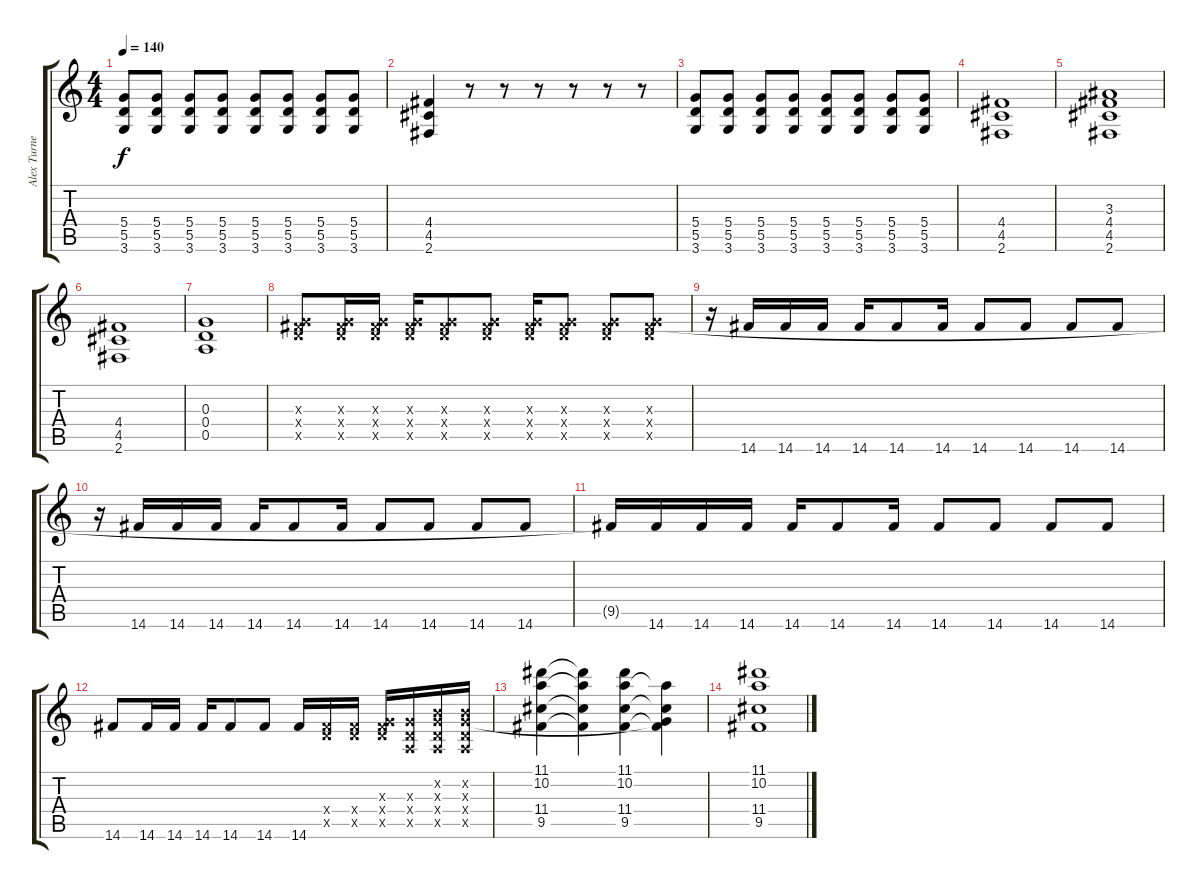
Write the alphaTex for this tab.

\track ("Alex Turner" "Alex Turne") {instrument overdrivenguitar}
\staff {score tabs}
\tuning (E4 B3 G3 D3 A2 E2) {hide}
\ts (4 4)
\tempo 140
\clef g2
\ks c
(5.4 5.5 3.6).8{dy f} (5.4 5.5 3.6).8 (5.4 5.5 3.6).8 (5.4 5.5 3.6).8 (5.4 5.5 3.6).8 (5.4 5.5 3.6).8 (5.4 5.5 3.6).8 (5.4 5.5 3.6).8 |
(4.4 4.5 2.6).4 r.8 r.8 r.8 r.8 r.8 r.8 |
(5.4 5.5 3.6).8 (5.4 5.5 3.6).8 (5.4 5.5 3.6).8 (5.4 5.5 3.6).8 (5.4 5.5 3.6).8 (5.4 5.5 3.6).8 (5.4 5.5 3.6).8 (5.4 5.5 3.6).8 |
(4.4 4.5 2.6).1 |
(3.3 4.4 4.5 2.6).1 |
(4.4 4.5 2.6).1 |
(0.3 0.4 0.5).1 |
(0.3{x} 0.4{x} 9.5{x}).8 (0.3{x} 0.4{x} 9.5{x}).16 (0.3{x} 0.4{x} 9.5{x}).16 (0.3{x} 0.4{x} 9.5{x}).16 (0.3{x} 0.4{x} 9.5{x}).8 (0.3{x} 0.4{x} 9.5{x}).8 (0.3{x} 0.4{x} 9.5{x}).16 (0.3{x} 0.4{x} 9.5{x}).8 (0.3{x} 0.4{x} 9.5{x}).8 (0.3{x} 0.4{x} 9.5{x}).8 |
r.16 14.6.16 14.6.16 14.6.16 14.6.16 14.6.8 14.6.16 14.6.8 14.6.8 14.6.8 14.6.8 |
r.16 14.6.16 14.6.16 14.6.16 14.6.16 14.6.8 14.6.16 14.6.8 14.6.8 14.6.8 14.6.8 |
9.5{t}.16 14.6.16 14.6.16 14.6.16 14.6.16 14.6.8 14.6.16 14.6.8 14.6.8 14.6.8 14.6.8 |
14.6.8 14.6.16 14.6.16 14.6.16 14.6.8 14.6.8 14.6.16 (0.4{x} 9.5{x}).16 (0.4{x} 9.5{x}).16 (0.3{x} 0.4{x} 9.5{x}).16 (0.3{x} 0.4{x} 0.5{x}).16 (0.2{x} 0.3{x} 0.4{x} 0.5{x}).16 (0.2{x} 0.3{x} 0.4{x} 0.5{x}).16 |
(11.1 10.2 11.4 9.5).4 (11.1{t} 10.2{t} 11.4{t} 9.5{t}).4 (11.1 10.2 11.4 9.5).4 (10.2{t} 0.3{t} 11.4{t} 9.5{t}).4 |
(11.1 10.2 11.4 9.5).1
